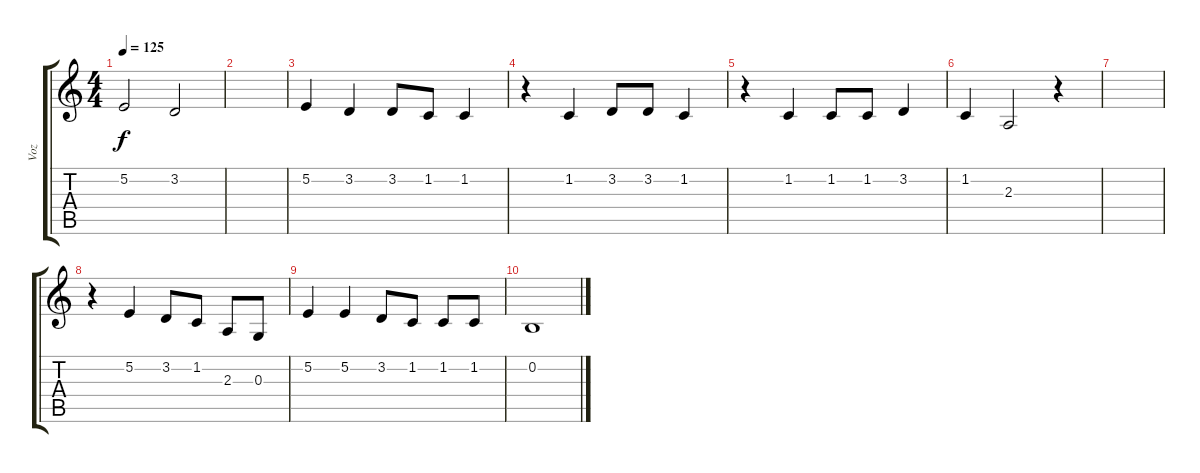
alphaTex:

\track ("Voz" "Voz") {instrument tenorsax}
\staff {score tabs}
\tuning (E4 B3 G3 D3 A2 E2) {hide}
\ts (4 4)
\tempo 125
\clef g2
\ks c
5.2.2{dy f} 3.2.2 |
|
5.2.4 3.2.4 3.2.8 1.2.8 1.2.4 |
r.4 1.2.4 3.2.8 3.2.8 1.2.4 |
r.4 1.2.4 1.2.8 1.2.8 3.2.4 |
1.2.4 2.3.2 r.4 |
|
r.4 5.2.4 3.2.8 1.2.8 2.3.8 0.3.8 |
5.2.4 5.2.4 3.2.8 1.2.8 1.2.8 1.2.8 |
0.2.1
